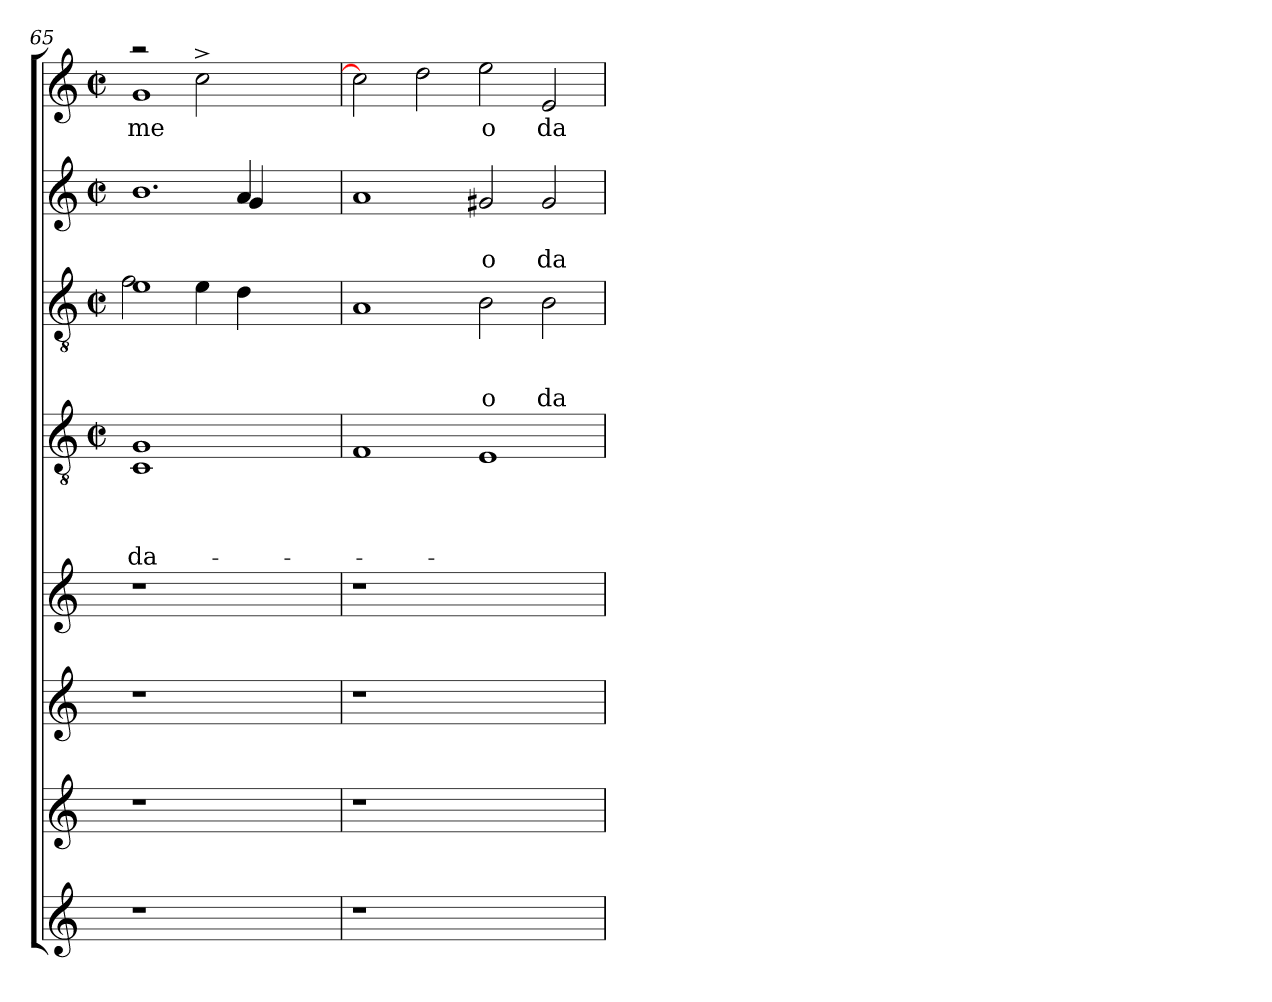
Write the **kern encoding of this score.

**kern	**kern	**kern	**kern	**kern	**text	**text	**text	**text	**kern	**text	**text	**text	**kern	**text	**text	**kern	**text
*part8	*part7	*part6	*part5	*part4	*part4	*part4	*part4	*part4	*part3	*part3	*part3	*part3	*part2	*part2	*part2	*part1	*part1
*staff8	*staff7	*staff6	*staff5	*staff4	*staff4	*staff4	*staff4	*staff4	*staff3	*staff3	*staff3	*staff3	*staff2	*staff2	*staff2	*staff1	*staff1
*clefG2	*clefG2	*clefG2	*clefG2	*clefGv2	*	*	*	*	*clefGv2	*	*	*	*clefG2	*	*	*clefG2	*
*k[]	*k[]	*k[]	*k[]	*k[]	*	*	*	*	*k[]	*	*	*	*k[]	*	*	*k[]	*
*C:	*C:	*C:	*C:	*C:	*	*	*	*	*C:	*	*	*	*C:	*	*	*C:	*
*	*	*	*	*M2/2	*	*	*	*	*M2/2	*	*	*	*M2/2	*	*	*M2/2	*
*	*	*	*	*met(c|)	*	*	*	*	*met(c|)	*	*	*	*met(c|)	*	*	*met(c|)	*
=65	=65	=65	=65	=65	=65	=65	=65	=65	=65	=65	=65	=65	=65	=65	=65	=65	=65
!	!	!	!	!	!	!	!	!LO:LY:b	!	!	!	!	!	!	!	!	!LO:LY:b
*	*	*	*	*	*	*	*	*	*^	*	*	*	*^	*	*	*^	*
*	*	*	*	*	*	*	*	*	*	*	*	*	*	*	*^	*	*	*	*	*
1r	1r	1r	1r	1C 1G	.	.	.	-da-	1e	2f\	.	.	.	1.b	2.ryy	2.ryy	.	.	2raa	1g	me-
.	.	.	.	.	.	.	.	.	.	4e\	.	.	.	.	.	.	.	.	[>2cc^<\	.	.
.	.	.	.	.	.	.	.	.	.	4d\	.	.	.	.	4a/	4g/	.	.	.	.	.
2ryy	2ryy	2ryy	2ryy	2ryy	.	.	.	.	2ryy	2ryy	.	.	.	.	2ryy	2ryy	.	.	2ryy	2ryy	.
*	*	*	*	*	*	*	*	*	*v	*v	*	*	*	*	*	*	*	*	*v	*v	*
*	*	*	*	*	*	*	*	*	*	*	*	*	*v	*v	*v	*	*	*	*
=66	=66	=66	=66	=66	=66	=66	=66	=66	=66	=66	=66	=66	=66	=66	=66	=66	=66
1r	1r	1r	1r	1F	.	.	.	.	1A	.	.	.	1a	.	.	2cc\]	.
.	.	.	.	.	.	.	.	.	.	.	.	.	.	.	.	2dd\	.
!	!	!	!	!	!	!	!	!	!	!	!	!LO:LY:b	!	!	!LO:LY:b	!	!LO:LY:b
1ryy	1ryy	1ryy	1ryy	[<1E	.	.	.	.	2B\	.	.	-o	2g#X/	.	-o	2ee\	-o
!	!	!	!	!	!	!	!	!	!	!	!	!LO:LY:b	!	!	!LO:LY:b	!	!LO:LY:b
.	.	.	.	.	.	.	.	.	[>2B\	.	.	da-	[<2g#/	.	da-	[<2e/	da-
=	=	=	=	=	=	=	=	=	=	=	=	=	=	=	=	=	=
*-	*-	*-	*-	*-	*-	*-	*-	*-	*-	*-	*-	*-	*-	*-	*-	*-	*-
